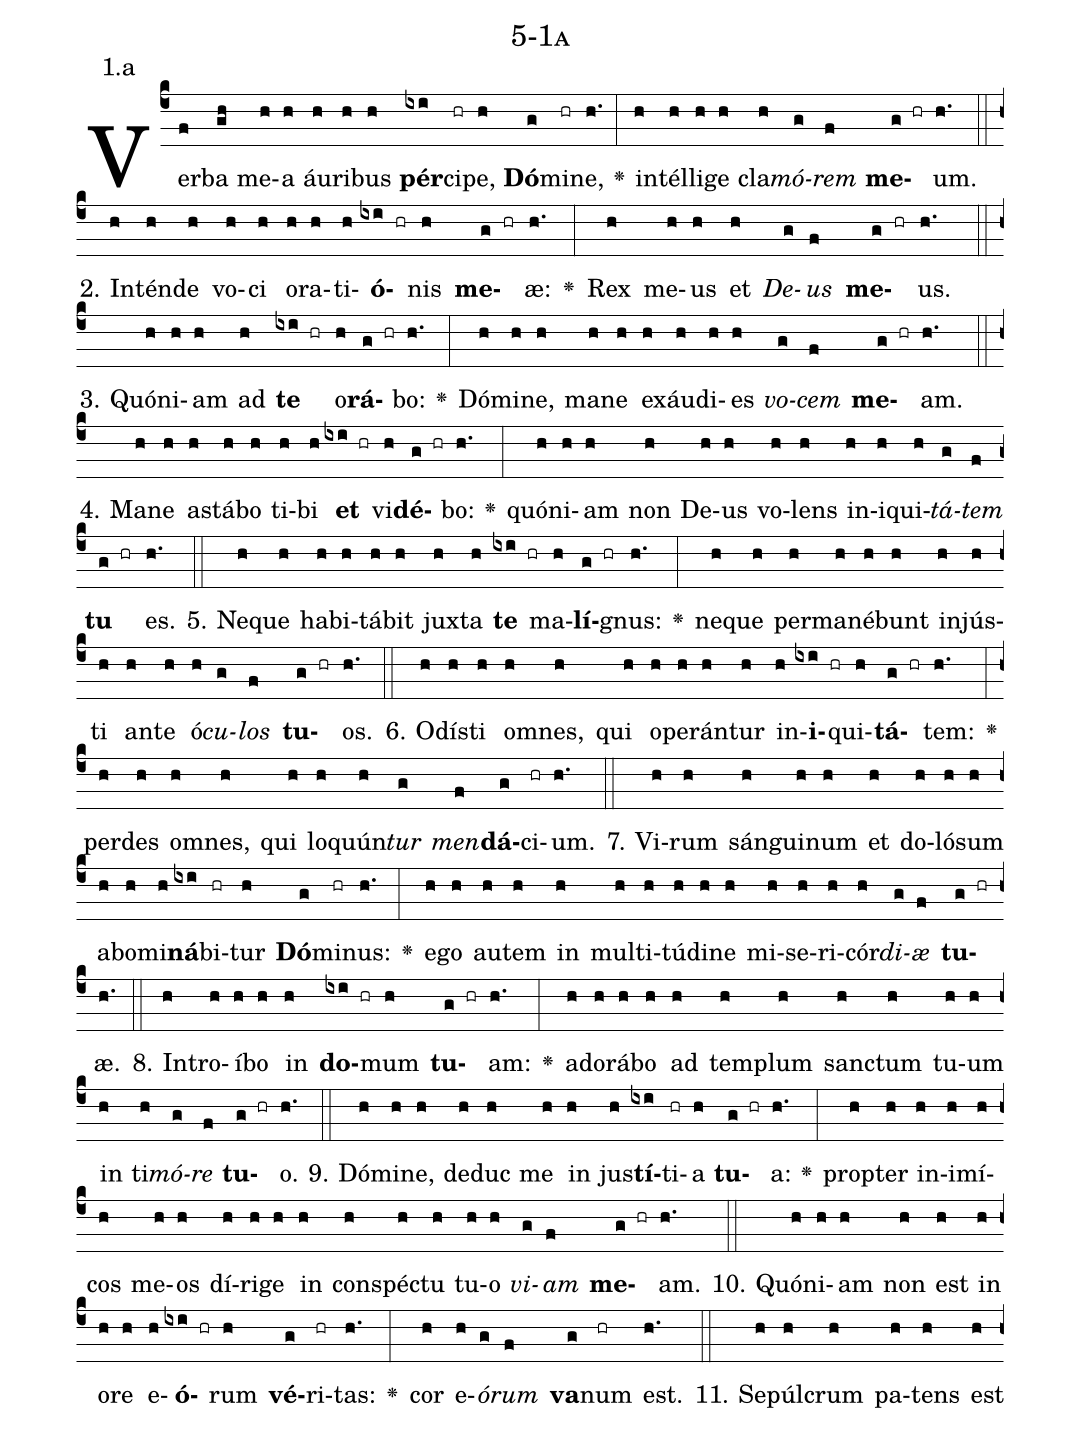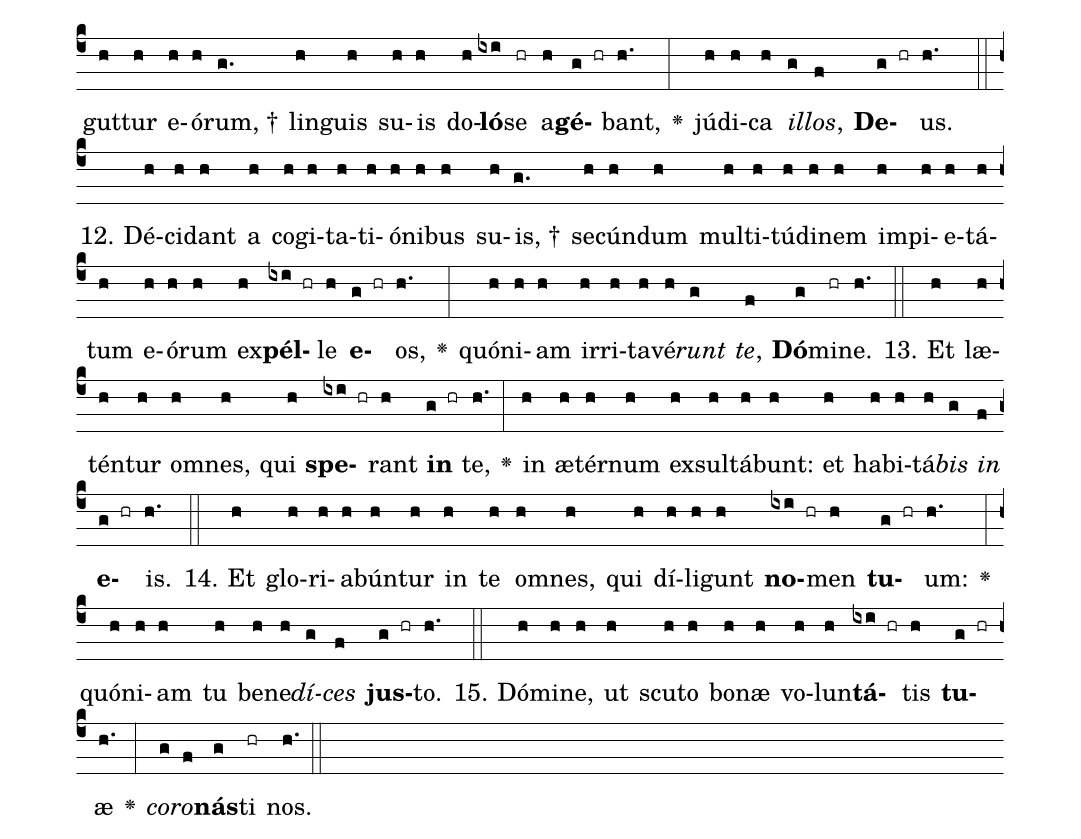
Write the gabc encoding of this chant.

name: 5-1a;
annotation: 1.a;
%%
(c4)Ver(f)ba(gh) me(h)a(h) áu(h)ri(h)bus(h) <b>pér</b>(ixi)ci(hr)pe,(h) <b>Dó</b>(g)mi(hr)ne,(h.) <v>\greheightstar</v>(:) in(h)tél(h)li(h)ge(h) cla(h)<i>mó</i>(g)<i>rem</i>(f) <b>me</b>(g hr)um.(h.) (::)
2. In(h)tén(h)de(h) vo(h)ci(h) o(h)ra(h)ti(h)<b>ó</b>(ixi hr)nis(h) <b>me</b>(g hr)æ:(h.) <v>\greheightstar</v>(:) Rex(h) me(h)us(h) et(h) <i>De</i>(g)<i>us</i>(f) <b>me</b>(g hr)us.(h.) (::)
3. Quón(h)i(h)am(h) ad(h) <b>te</b>(ixi hr) o(h)<b>rá</b>(g hr)bo:(h.) <v>\greheightstar</v>(:) Dó(h)mi(h)ne,(h) ma(h)ne(h) ex(h)áu(h)di(h)es(h) <i>vo</i>(g)<i>cem</i>(f) <b>me</b>(g hr)am.(h.) (::)
4. Ma(h)ne(h) a(h)stá(h)bo(h) ti(h)bi(h) <b>et</b>(ixi hr) vi(h)<b>dé</b>(g hr)bo:(h.) <v>\greheightstar</v>(:) quón(h)i(h)am(h) non(h) De(h)us(h) vo(h)lens(h) in(h)i(h)qui(h)<i>tá</i>(g)<i>tem</i>(f) <b>tu</b>(g hr) es.(h.) (::)
5. Ne(h)que(h) ha(h)bi(h)tá(h)bit(h) jux(h)ta(h) <b>te</b>(ixi hr) ma(h)<b>lí</b>(g hr)gnus:(h.) <v>\greheightstar</v>(:) ne(h)que(h) per(h)ma(h)né(h)bunt(h) in(h)jús(h)ti(h) an(h)te(h) ó(h)<i>cu</i>(g)<i>los</i>(f) <b>tu</b>(g hr)os.(h.) (::)
6. O(h)dís(h)ti(h) om(h)nes,(h) qui(h) o(h)pe(h)rán(h)tur(h) in(h)<b>i</b>(ixi hr)qui(h)<b>tá</b>(g hr)tem:(h.) <v>\greheightstar</v>(:) per(h)des(h) om(h)nes,(h) qui(h) lo(h)quún(h)<i>tur</i>(g) <i>men</i>(f)<b>dá</b>(g)ci(hr)um.(h.) (::)
7. Vi(h)rum(h) sán(h)gui(h)num(h) et(h) do(h)ló(h)sum(h) ab(h)o(h)mi(h)<b>ná</b>(ixi)bi(hr)tur(h) <b>Dó</b>(g)mi(hr)nus:(h.) <v>\greheightstar</v>(:) e(h)go(h) au(h)tem(h) in(h) mul(h)ti(h)tú(h)di(h)ne(h) mi(h)se(h)ri(h)cór(h)<i>di</i>(g)<i>æ</i>(f) <b>tu</b>(g hr)æ.(h.) (::)
8. In(h)tro(h)í(h)bo(h) in(h) <b>do</b>(ixi hr)mum(h) <b>tu</b>(g hr)am:(h.) <v>\greheightstar</v>(:) ad(h)o(h)rá(h)bo(h) ad(h) tem(h)plum(h) sanc(h)tum(h) tu(h)um(h) in(h) ti(h)<i>mó</i>(g)<i>re</i>(f) <b>tu</b>(g hr)o.(h.) (::)
9. Dó(h)mi(h)ne,(h) de(h)duc(h) me(h) in(h) jus(h)<b>tí</b>(ixi)ti(hr)a(h) <b>tu</b>(g hr)a:(h.) <v>\greheightstar</v>(:) prop(h)ter(h) in(h)i(h)mí(h)cos(h) me(h)os(h) dí(h)ri(h)ge(h) in(h) con(h)spéc(h)tu(h) tu(h)o(h) <i>vi</i>(g)<i>am</i>(f) <b>me</b>(g hr)am.(h.) (::)
10. Quón(h)i(h)am(h) non(h) est(h) in(h) o(h)re(h) e(h)<b>ó</b>(ixi hr)rum(h) <b>vé</b>(g)ri(hr)tas:(h.) <v>\greheightstar</v>(:) cor(h) e(h)<i>ó</i>(g)<i>rum</i>(f) <b>va</b>(g)num(hr) est.(h.) (::)
11. Se(h)púl(h)crum(h) pa(h)tens(h) est(h) gut(h)tur(h) e(h)ó(h)rum, †(g.) lin(h)guis(h) su(h)is(h) do(h)<b>ló</b>(ixi)se(hr) a(h)<b>gé</b>(g hr)bant,(h.) <v>\greheightstar</v>(:) jú(h)di(h)ca(h) <i>il</i>(g)<i>los</i>,(f) <b>De</b>(g hr)us.(h.) (::)
12. Dé(h)ci(h)dant(h) a(h) co(h)gi(h)ta(h)ti(h)ó(h)ni(h)bus(h) su(h)is, †(g.) se(h)cún(h)dum(h) mul(h)ti(h)tú(h)di(h)nem(h) im(h)pi(h)e(h)tá(h)tum(h) e(h)ó(h)rum(h) ex(h)<b>pél</b>(ixi hr)le(h) <b>e</b>(g hr)os,(h.) <v>\greheightstar</v>(:) quón(h)i(h)am(h) ir(h)ri(h)ta(h)vé(h)<i>runt</i>(g) <i>te</i>,(f) <b>Dó</b>(g)mi(hr)ne.(h.) (::)
13. Et(h) læ(h)tén(h)tur(h) om(h)nes,(h) qui(h) <b>spe</b>(ixi hr)rant(h) <b>in</b>(g hr) te,(h.) <v>\greheightstar</v>(:) in(h) æ(h)tér(h)num(h) ex(h)sul(h)tá(h)bunt:(h) et(h) ha(h)bi(h)tá(h)<i>bis</i>(g) <i>in</i>(f) <b>e</b>(g hr)is.(h.) (::)
14. Et(h) glo(h)ri(h)a(h)bún(h)tur(h) in(h) te(h) om(h)nes,(h) qui(h) dí(h)li(h)gunt(h) <b>no</b>(ixi hr)men(h) <b>tu</b>(g hr)um:(h.) <v>\greheightstar</v>(:) quón(h)i(h)am(h) tu(h) be(h)ne(h)<i>dí</i>(g)<i>ces</i>(f) <b>jus</b>(g hr)to.(h.) (::)
15. Dó(h)mi(h)ne,(h) ut(h) scu(h)to(h) bo(h)næ(h) vo(h)lun(h)<b>tá</b>(ixi hr)tis(h) <b>tu</b>(g hr)æ(h.) <v>\greheightstar</v>(:) <i>co</i>(g)<i>ro</i>(f)<b>nás</b>(g)ti(hr) nos.(h.) (::)
